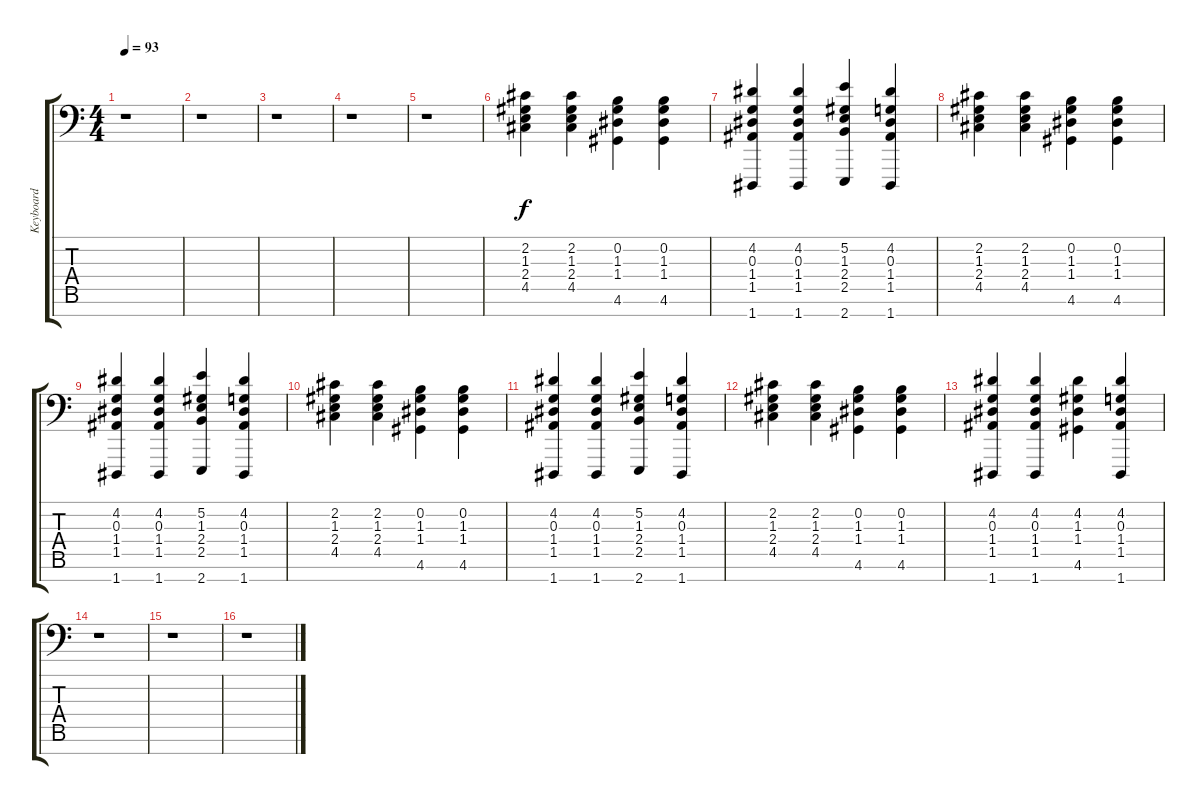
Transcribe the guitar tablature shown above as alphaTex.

\track ("Keyboard" "Keyboard") {instrument electricpiano1}
\staff {score tabs}
\tuning (C5 B3 G3 D3 A2 E2 D1) {hide}
\ts (4 4)
\tempo 93
\clef f4
\ks c
r.1{dy f} |
r.1 |
r.1 |
r.1 |
r.1 |
(2.2 1.3 2.4 4.5).4 (2.2 1.3 2.4 4.5).4 (0.2 1.3 1.4 4.6).4 (0.2 1.3 1.4 4.6).4 |
(4.2 0.3 1.4 1.5 1.7).4 (4.2 0.3 1.4 1.5 1.7).4 (5.2 1.3 2.4 2.5 2.7).4 (4.2 0.3 1.4 1.5 1.7).4 |
(2.2 1.3 2.4 4.5).4 (2.2 1.3 2.4 4.5).4 (0.2 1.3 1.4 4.6).4 (0.2 1.3 1.4 4.6).4 |
(4.2 0.3 1.4 1.5 1.7).4 (4.2 0.3 1.4 1.5 1.7).4 (5.2 1.3 2.4 2.5 2.7).4 (4.2 0.3 1.4 1.5 1.7).4 |
(2.2 1.3 2.4 4.5).4 (2.2 1.3 2.4 4.5).4 (0.2 1.3 1.4 4.6).4 (0.2 1.3 1.4 4.6).4 |
(4.2 0.3 1.4 1.5 1.7).4 (4.2 0.3 1.4 1.5 1.7).4 (5.2 1.3 2.4 2.5 2.7).4 (4.2 0.3 1.4 1.5 1.7).4 |
(2.2 1.3 2.4 4.5).4 (2.2 1.3 2.4 4.5).4 (0.2 1.3 1.4 4.6).4 (0.2 1.3 1.4 4.6).4 |
(4.2 0.3 1.4 1.5 1.7).4 (4.2 0.3 1.4 1.5 1.7).4 (4.2 1.3 1.4 4.6).4 (4.2 0.3 1.4 1.5 1.7).4 |
r.1 |
r.1 |
r.1
